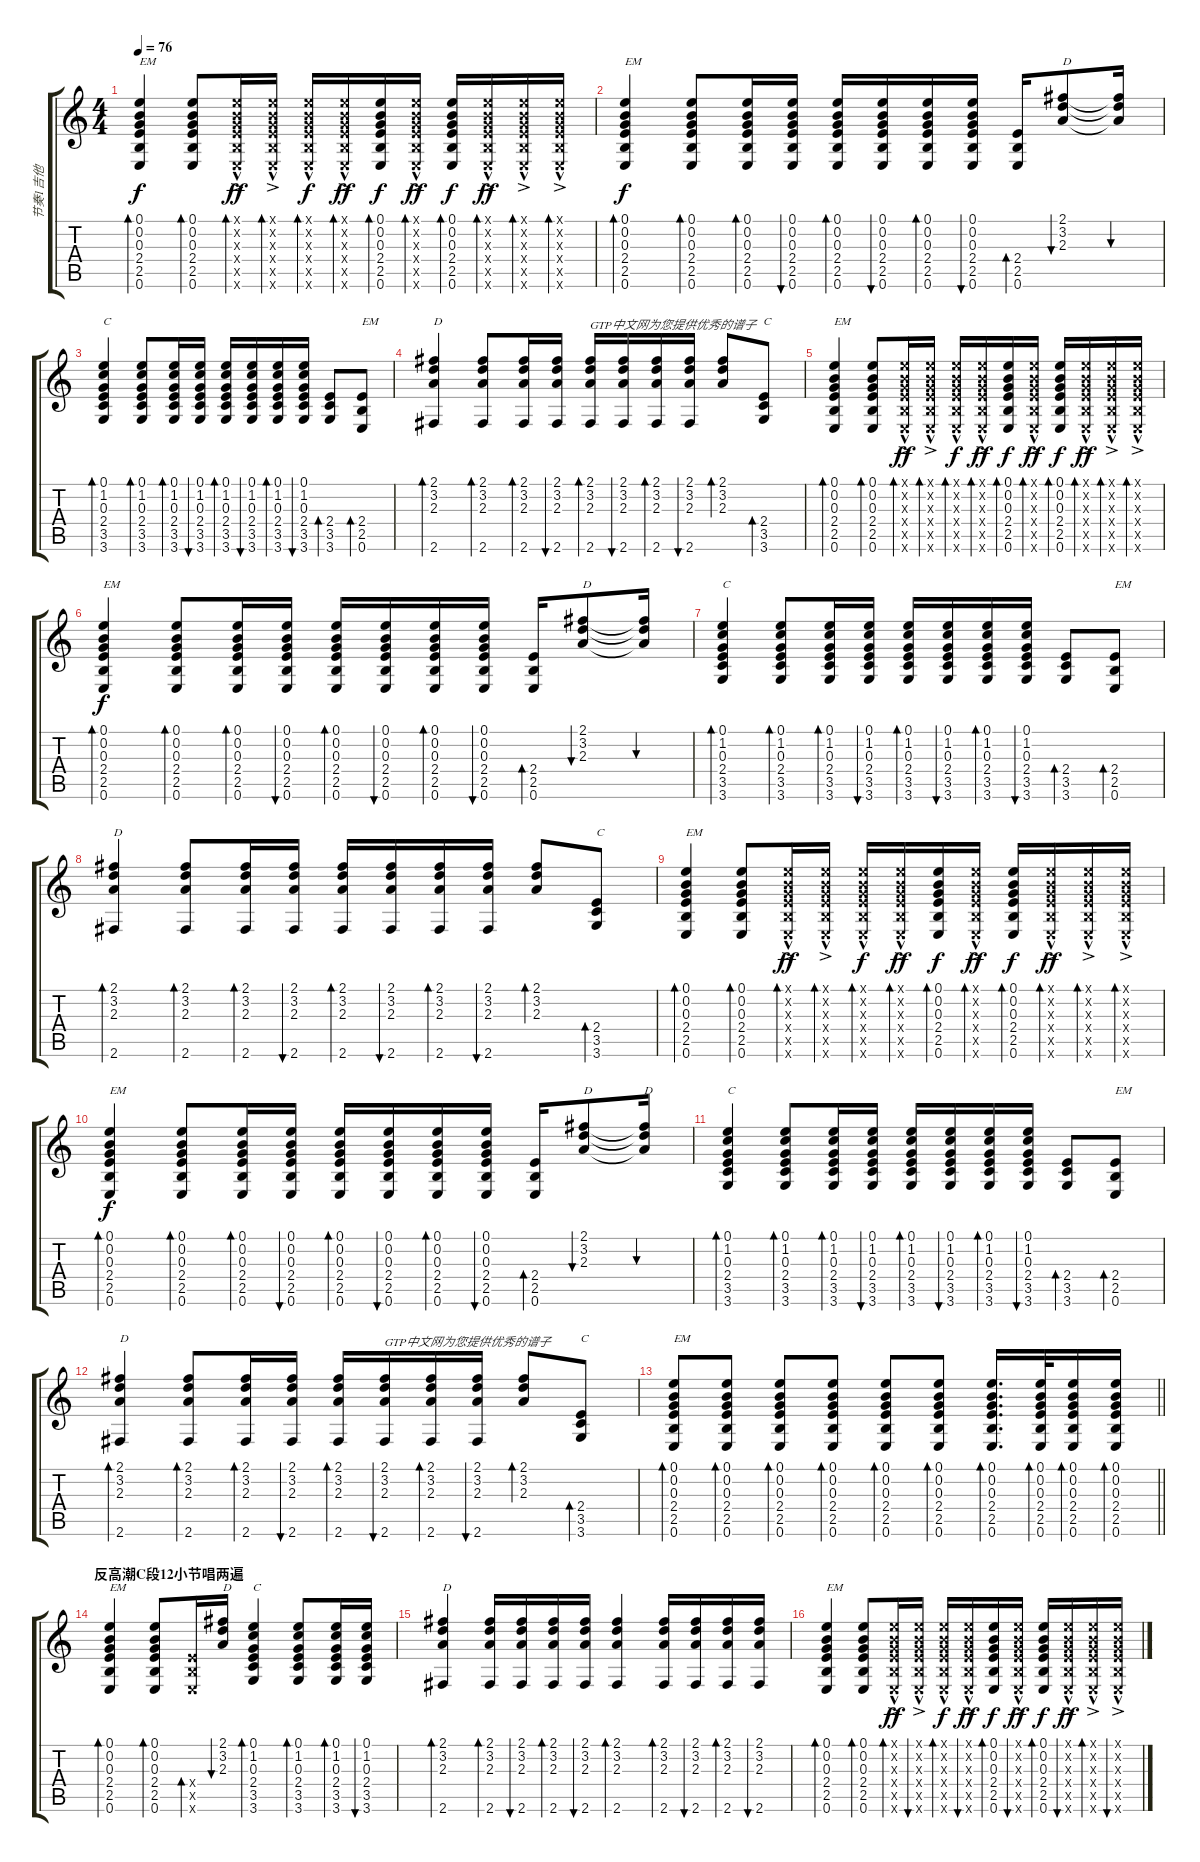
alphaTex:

\track ("节奏1吉他" "节奏1吉他") {instrument acousticguitarsteel}
\staff {score tabs}
\tuning (E4 B3 G3 D3 A2 E2) {hide}
\ts (4 4)
\tempo 76
\clef g2
\ks c
(0.1 0.2 0.3 2.4 2.5 0.6).4{bd 60 txt "EM" dy f} (0.1 0.2 0.3 2.4 2.5 0.6).8{bd 60} (0.1{x} 0.2{x} 0.3{x} 2.4{hac x} 2.5{hac x} 0.6{ac x}).16{bd 60 dy ff} (0.1{x} 0.2{x} 0.3{x} 2.4{hac x} 2.5{hac x} 0.6{ac x}).16{bd 60} (0.1{x} 0.2{x} 0.3{x} 2.4{hac x} 2.5{hac x} 0.6{hac x}).16{bd 60 dy f} (0.1{x} 0.2{x} 0.3{x} 2.4{hac x} 2.5{hac x} 0.6{ac x}).16{bd 60 dy ff} (0.1 0.2 0.3 2.4 2.5 0.6).16{bd 60 dy f} (0.1{x} 0.2{x} 0.3{x} 2.4{hac x} 2.5{hac x} 0.6{ac x}).16{bd 60 dy ff} (0.1 0.2 0.3 2.4 2.5 0.6).16{bd 60 dy f} (0.1{x} 0.2{x} 0.3{x} 2.4{hac x} 2.5{hac x} 0.6{ac x}).16{bd 60 dy ff} (0.1{x} 0.2{x} 0.3{x} 2.4{hac x} 2.5{hac x} 0.6{ac x}).16{bd 60} (0.1{x} 0.2{x} 0.3{x} 2.4{hac x} 2.5{hac x} 0.6{ac x}).16{bd 60} |
(0.1 0.2 0.3 2.4 2.5 0.6).4{bd 60 txt "EM" dy f} (0.1 0.2 0.3 2.4 2.5 0.6).8{bd 60} (0.1 0.2 0.3 2.4 2.5 0.6).16{bd 60} (0.1 0.2 0.3 2.4 2.5 0.6).16{bu 60} (0.1 0.2 0.3 2.4 2.5 0.6).16{bd 60} (0.1 0.2 0.3 2.4 2.5 0.6).16{bu 60} (0.1 0.2 0.3 2.4 2.5 0.6).16{bd 60} (0.1 0.2 0.3 2.4 2.5 0.6).16{bu 60} (2.4 2.5 0.6).16{bd 60} (2.1 3.2 2.3).8{bu 60 txt "D"} (2.1{t} 3.2{t} 2.3{t}).16{bu 60} |
(0.1 1.2 0.3 2.4 3.5 3.6).4{bd 60 txt "C"} (0.1 1.2 0.3 2.4 3.5 3.6).8{bd 60} (0.1 1.2 0.3 2.4 3.5 3.6).16{bd 60} (0.1 1.2 0.3 2.4 3.5 3.6).16{bu 60} (0.1 1.2 0.3 2.4 3.5 3.6).16{bd 60} (0.1 1.2 0.3 2.4 3.5 3.6).16{bu 60} (0.1 1.2 0.3 2.4 3.5 3.6).16{bd 60} (0.1 1.2 0.3 2.4 3.5 3.6).16{bu 60} (2.4 3.5 3.6).8{bd 60} (2.4 2.5 0.6).8{bd 60 txt "EM"} |
(2.1 3.2 2.3 2.6).4{bd 60 txt "D"} (2.1 3.2 2.3 2.6).8{bd 60} (2.1 3.2 2.3 2.6).16{bd 60} (2.1 3.2 2.3 2.6).16{bu 60} (2.1 3.2 2.3 2.6).16{bd 60 txt "GTP中文网为您提供优秀的谱子"} (2.1 3.2 2.3 2.6).16{bu 60} (2.1 3.2 2.3 2.6).16{bd 60} (2.1 3.2 2.3 2.6).16{bu 60} (2.1 3.2 2.3).8{bd 60} (2.4 3.5 3.6).8{bd 60 txt "C"} |
(0.1 0.2 0.3 2.4 2.5 0.6).4{bd 60 txt "EM"} (0.1 0.2 0.3 2.4 2.5 0.6).8{bd 60} (0.1{x} 0.2{x} 0.3{x} 2.4{hac x} 2.5{hac x} 0.6{ac x}).16{bd 60 dy ff} (0.1{x} 0.2{x} 0.3{x} 2.4{hac x} 2.5{hac x} 0.6{ac x}).16{bd 60} (0.1{x} 0.2{x} 0.3{x} 2.4{hac x} 2.5{hac x} 0.6{hac x}).16{bd 60 dy f} (0.1{x} 0.2{x} 0.3{x} 2.4{hac x} 2.5{hac x} 0.6{ac x}).16{bd 60 dy ff} (0.1 0.2 0.3 2.4 2.5 0.6).16{bd 60 dy f} (0.1{x} 0.2{x} 0.3{x} 2.4{hac x} 2.5{hac x} 0.6{ac x}).16{bd 60 dy ff} (0.1 0.2 0.3 2.4 2.5 0.6).16{bd 60 dy f} (0.1{x} 0.2{x} 0.3{x} 2.4{hac x} 2.5{hac x} 0.6{ac x}).16{bd 60 dy ff} (0.1{x} 0.2{x} 0.3{x} 2.4{hac x} 2.5{hac x} 0.6{ac x}).16{bd 60} (0.1{x} 0.2{x} 0.3{x} 2.4{hac x} 2.5{hac x} 0.6{ac x}).16{bd 60} |
(0.1 0.2 0.3 2.4 2.5 0.6).4{bd 60 txt "EM" dy f} (0.1 0.2 0.3 2.4 2.5 0.6).8{bd 60} (0.1 0.2 0.3 2.4 2.5 0.6).16{bd 60} (0.1 0.2 0.3 2.4 2.5 0.6).16{bu 60} (0.1 0.2 0.3 2.4 2.5 0.6).16{bd 60} (0.1 0.2 0.3 2.4 2.5 0.6).16{bu 60} (0.1 0.2 0.3 2.4 2.5 0.6).16{bd 60} (0.1 0.2 0.3 2.4 2.5 0.6).16{bu 60} (2.4 2.5 0.6).16{bd 60} (2.1 3.2 2.3).8{bu 60 txt "D"} (2.1{t} 3.2{t} 2.3{t}).16{bu 60} |
(0.1 1.2 0.3 2.4 3.5 3.6).4{bd 60 txt "C"} (0.1 1.2 0.3 2.4 3.5 3.6).8{bd 60} (0.1 1.2 0.3 2.4 3.5 3.6).16{bd 60} (0.1 1.2 0.3 2.4 3.5 3.6).16{bu 60} (0.1 1.2 0.3 2.4 3.5 3.6).16{bd 60} (0.1 1.2 0.3 2.4 3.5 3.6).16{bu 60} (0.1 1.2 0.3 2.4 3.5 3.6).16{bd 60} (0.1 1.2 0.3 2.4 3.5 3.6).16{bu 60} (2.4 3.5 3.6).8{bd 60} (2.4 2.5 0.6).8{bd 60 txt "EM"} |
(2.1 3.2 2.3 2.6).4{bd 60 txt "D"} (2.1 3.2 2.3 2.6).8{bd 60} (2.1 3.2 2.3 2.6).16{bd 60} (2.1 3.2 2.3 2.6).16{bu 60} (2.1 3.2 2.3 2.6).16{bd 60} (2.1 3.2 2.3 2.6).16{bu 60} (2.1 3.2 2.3 2.6).16{bd 60} (2.1 3.2 2.3 2.6).16{bu 60} (2.1 3.2 2.3).8{bd 60} (2.4 3.5 3.6).8{bd 60 txt "C"} |
(0.1 0.2 0.3 2.4 2.5 0.6).4{bd 60 txt "EM"} (0.1 0.2 0.3 2.4 2.5 0.6).8{bd 60} (0.1{x} 0.2{x} 0.3{x} 2.4{hac x} 2.5{hac x} 0.6{ac x}).16{bd 60 dy ff} (0.1{x} 0.2{x} 0.3{x} 2.4{hac x} 2.5{hac x} 0.6{ac x}).16{bd 60} (0.1{x} 0.2{x} 0.3{x} 2.4{hac x} 2.5{hac x} 0.6{hac x}).16{bd 60 dy f} (0.1{x} 0.2{x} 0.3{x} 2.4{hac x} 2.5{hac x} 0.6{ac x}).16{bd 60 dy ff} (0.1 0.2 0.3 2.4 2.5 0.6).16{bd 60 dy f} (0.1{x} 0.2{x} 0.3{x} 2.4{hac x} 2.5{hac x} 0.6{ac x}).16{bd 60 dy ff} (0.1 0.2 0.3 2.4 2.5 0.6).16{bd 60 dy f} (0.1{x} 0.2{x} 0.3{x} 2.4{hac x} 2.5{hac x} 0.6{ac x}).16{bd 60 dy ff} (0.1{x} 0.2{x} 0.3{x} 2.4{hac x} 2.5{hac x} 0.6{ac x}).16{bd 60} (0.1{x} 0.2{x} 0.3{x} 2.4{hac x} 2.5{hac x} 0.6{ac x}).16{bd 60} |
(0.1 0.2 0.3 2.4 2.5 0.6).4{bd 60 txt "EM" dy f} (0.1 0.2 0.3 2.4 2.5 0.6).8{bd 60} (0.1 0.2 0.3 2.4 2.5 0.6).16{bd 60} (0.1 0.2 0.3 2.4 2.5 0.6).16{bu 60} (0.1 0.2 0.3 2.4 2.5 0.6).16{bd 60} (0.1 0.2 0.3 2.4 2.5 0.6).16{bu 60} (0.1 0.2 0.3 2.4 2.5 0.6).16{bd 60} (0.1 0.2 0.3 2.4 2.5 0.6).16{bu 60} (2.4 2.5 0.6).16{bd 60} (2.1 3.2 2.3).8{bu 60 txt "D"} (2.1{t} 3.2{t} 2.3{t}).16{bu 60 txt "D"} |
(0.1 1.2 0.3 2.4 3.5 3.6).4{bd 60 txt "C"} (0.1 1.2 0.3 2.4 3.5 3.6).8{bd 60} (0.1 1.2 0.3 2.4 3.5 3.6).16{bd 60} (0.1 1.2 0.3 2.4 3.5 3.6).16{bu 60} (0.1 1.2 0.3 2.4 3.5 3.6).16{bd 60} (0.1 1.2 0.3 2.4 3.5 3.6).16{bu 60} (0.1 1.2 0.3 2.4 3.5 3.6).16{bd 60} (0.1 1.2 0.3 2.4 3.5 3.6).16{bu 60} (2.4 3.5 3.6).8{bd 60} (2.4 2.5 0.6).8{bd 60 txt "EM"} |
(2.1 3.2 2.3 2.6).4{bd 60 txt "D"} (2.1 3.2 2.3 2.6).8{bd 60} (2.1 3.2 2.3 2.6).16{bd 60} (2.1 3.2 2.3 2.6).16{bu 60} (2.1 3.2 2.3 2.6).16{bd 60} (2.1 3.2 2.3 2.6).16{bu 60 txt "GTP中文网为您提供优秀的谱子"} (2.1 3.2 2.3 2.6).16{bd 60} (2.1 3.2 2.3 2.6).16{bu 60} (2.1 3.2 2.3).8{bd 60} (2.4 3.5 3.6).8{bd 60 txt "C"} |
\barLineRight lightlight
(0.1 0.2 0.3 2.4 2.5 0.6).8{bd 60 txt "EM"} (0.1 0.2 0.3 2.4 2.5 0.6).8{bd 60} (0.1 0.2 0.3 2.4 2.5 0.6).8{bd 60} (0.1 0.2 0.3 2.4 2.5 0.6).8{bd 60} (0.1 0.2 0.3 2.4 2.5 0.6).8{bd 60} (0.1 0.2 0.3 2.4 2.5 0.6).8{bd 60} (0.1 0.2 0.3 2.4 2.5 0.6).16{d bd 60} (0.1 0.2 0.3 2.4 2.5 0.6).32{bd 60} (0.1 0.2 0.3 2.4 2.5 0.6).16{bd 60} (0.1 0.2 0.3 2.4 2.5 0.6).16{bd 60} |
\section ("" "反高潮C段12小节唱两遍")
(0.1 0.2 0.3 2.4 2.5 0.6).4{bd 60 txt "EM"} (0.1 0.2 0.3 2.4 2.5 0.6).8{bd 60} (2.4{x} 2.5{x} 0.6{x}).16{bd 60} (2.1 3.2 2.3).16{bu 60 txt "D"} (0.1 1.2 0.3 2.4 3.5 3.6).4{bd 60 txt "C"} (0.1 1.2 0.3 2.4 3.5 3.6).8{bd 60} (0.1 1.2 0.3 2.4 3.5 3.6).16{bd 60} (0.1 1.2 0.3 2.4 3.5 3.6).16{bu 60} |
(2.1 3.2 2.3 2.6).4{bd 60 txt "D"} (2.1 3.2 2.3 2.6).16{bd 60} (2.1 3.2 2.3 2.6).16{bu 60} (2.1 3.2 2.3 2.6).16{bd 60} (2.1 3.2 2.3 2.6).16{bu 60} (2.1 3.2 2.3 2.6).4{bd 60} (2.1 3.2 2.3 2.6).16{bd 60} (2.1 3.2 2.3 2.6).16{bu 60} (2.1 3.2 2.3 2.6).16{bd 60} (2.1 3.2 2.3 2.6).16{bu 60} |
(0.1 0.2 0.3 2.4 2.5 0.6).4{bd 60 txt "EM"} (0.1 0.2 0.3 2.4 2.5 0.6).8{bd 60} (0.1{x} 0.2{x} 0.3{x} 2.4{hac x} 2.5{hac x} 0.6{ac x}).16{bd 30 dy ff} (0.1{x} 0.2{x} 0.3{x} 2.4{hac x} 2.5{hac x} 0.6{ac x}).16{bu 30} (0.1{x} 0.2{x} 0.3{x} 2.4{hac x} 2.5{hac x} 0.6{hac x}).16{bd 30 dy f} (0.1{x} 0.2{x} 0.3{x} 2.4{hac x} 2.5{hac x} 0.6{ac x}).16{bu 30 dy ff} (0.1 0.2 0.3 2.4 2.5 0.6).16{bd 30 dy f} (0.1{x} 0.2{x} 0.3{x} 2.4{hac x} 2.5{hac x} 0.6{ac x}).16{bu 30 dy ff} (0.1 0.2 0.3 2.4 2.5 0.6).16{bd 30 dy f} (0.1{x} 0.2{x} 0.3{x} 2.4{hac x} 2.5{hac x} 0.6{ac x}).16{bu 30 dy ff} (0.1{x} 0.2{x} 0.3{x} 2.4{hac x} 2.5{hac x} 0.6{ac x}).16{bd 30} (0.1{x} 0.2{x} 0.3{x} 2.4{hac x} 2.5{hac x} 0.6{ac x}).16{bu 30}
